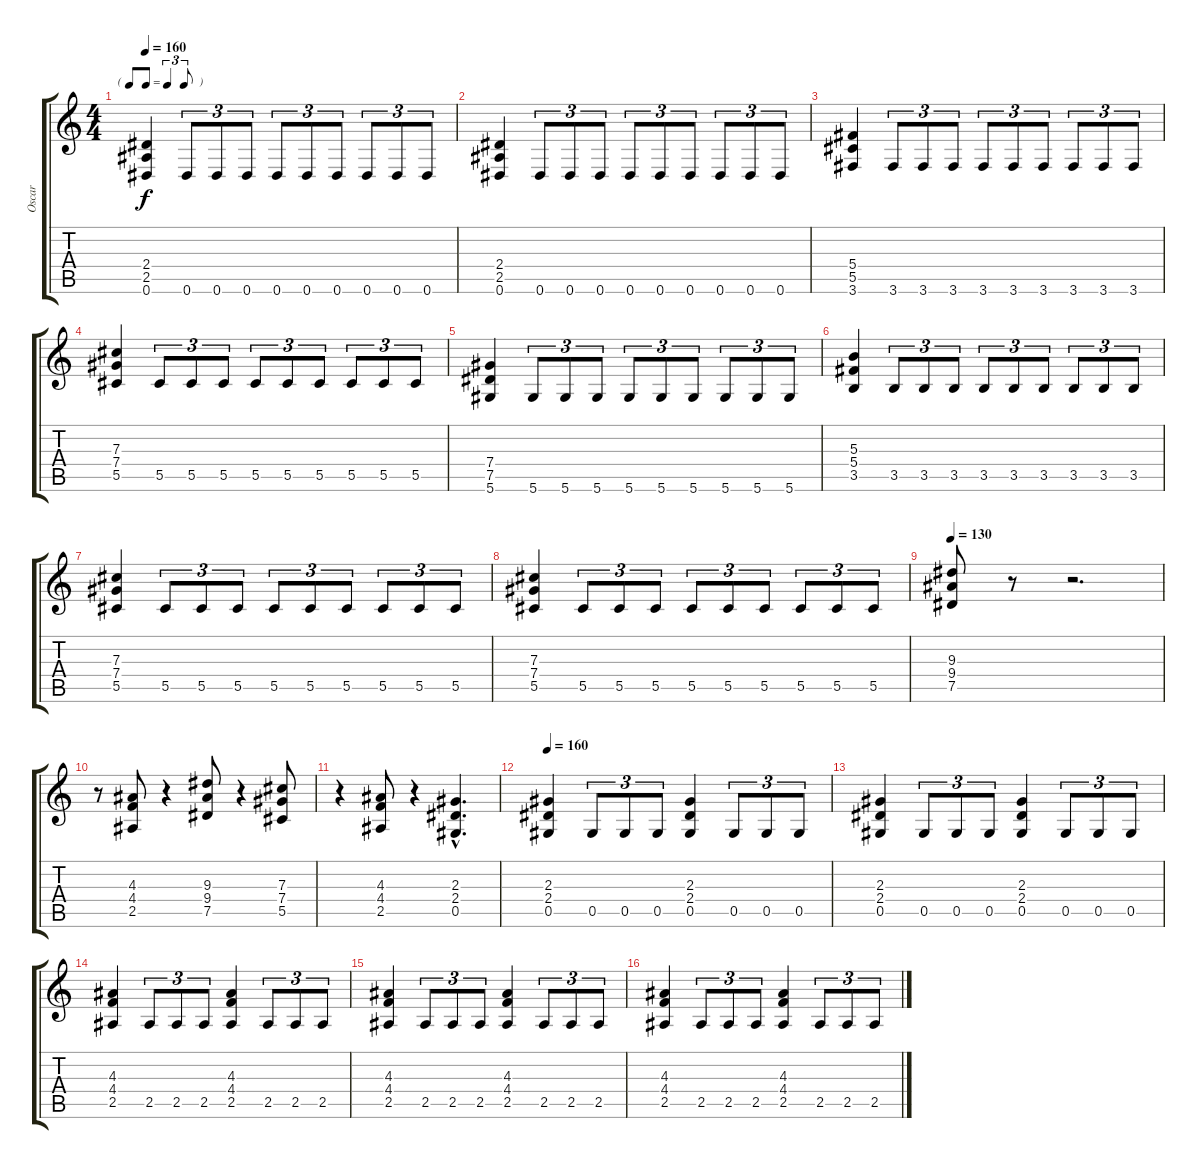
\track ("Oscar" "Oscar") {instrument distortionguitar}
\staff {score tabs}
\tuning (Eb4 Bb3 Gb3 Db3 Ab2 Eb2) {hide}
\ts (4 4)
\tf triplet8th
\tempo 160
\clef g2
\ks c
(2.4 2.5 0.6).4{dy f} 0.6.8{tu (3 2)} 0.6.8{tu (3 2)} 0.6.8{tu (3 2)} 0.6.8{tu (3 2)} 0.6.8{tu (3 2)} 0.6.8{tu (3 2)} 0.6.8{tu (3 2)} 0.6.8{tu (3 2)} 0.6.8{tu (3 2)} |
(2.4 2.5 0.6).4 0.6.8{tu (3 2)} 0.6.8{tu (3 2)} 0.6.8{tu (3 2)} 0.6.8{tu (3 2)} 0.6.8{tu (3 2)} 0.6.8{tu (3 2)} 0.6.8{tu (3 2)} 0.6.8{tu (3 2)} 0.6.8{tu (3 2)} |
(5.4 5.5 3.6).4 3.6.8{tu (3 2)} 3.6.8{tu (3 2)} 3.6.8{tu (3 2)} 3.6.8{tu (3 2)} 3.6.8{tu (3 2)} 3.6.8{tu (3 2)} 3.6.8{tu (3 2)} 3.6.8{tu (3 2)} 3.6.8{tu (3 2)} |
(7.3 7.4 5.5).4 5.5.8{tu (3 2)} 5.5.8{tu (3 2)} 5.5.8{tu (3 2)} 5.5.8{tu (3 2)} 5.5.8{tu (3 2)} 5.5.8{tu (3 2)} 5.5.8{tu (3 2)} 5.5.8{tu (3 2)} 5.5.8{tu (3 2)} |
(7.4 7.5 5.6).4 5.6.8{tu (3 2)} 5.6.8{tu (3 2)} 5.6.8{tu (3 2)} 5.6.8{tu (3 2)} 5.6.8{tu (3 2)} 5.6.8{tu (3 2)} 5.6.8{tu (3 2)} 5.6.8{tu (3 2)} 5.6.8{tu (3 2)} |
(5.3 5.4 3.5).4 3.5.8{tu (3 2)} 3.5.8{tu (3 2)} 3.5.8{tu (3 2)} 3.5.8{tu (3 2)} 3.5.8{tu (3 2)} 3.5.8{tu (3 2)} 3.5.8{tu (3 2)} 3.5.8{tu (3 2)} 3.5.8{tu (3 2)} |
(7.3 7.4 5.5).4 5.5.8{tu (3 2)} 5.5.8{tu (3 2)} 5.5.8{tu (3 2)} 5.5.8{tu (3 2)} 5.5.8{tu (3 2)} 5.5.8{tu (3 2)} 5.5.8{tu (3 2)} 5.5.8{tu (3 2)} 5.5.8{tu (3 2)} |
(7.3 7.4 5.5).4 5.5.8{tu (3 2)} 5.5.8{tu (3 2)} 5.5.8{tu (3 2)} 5.5.8{tu (3 2)} 5.5.8{tu (3 2)} 5.5.8{tu (3 2)} 5.5.8{tu (3 2)} 5.5.8{tu (3 2)} 5.5.8{tu (3 2)} |
\tempo 130
(9.3 9.4 7.5).8 r.8 r.2{d} |
r.8 (4.3 4.4 2.5).8 r.4 (9.3 9.4 7.5).8 r.4 (7.3 7.4 5.5).8 |
r.4 (4.3 4.4 2.5).8 r.4 (2.3{hac} 2.4{hac} 0.5{hac}).4{d} |
\tempo 160
(2.3 2.4 0.5).4 0.5.8{tu (3 2)} 0.5.8{tu (3 2)} 0.5.8{tu (3 2)} (2.3 2.4 0.5).4 0.5.8{tu (3 2)} 0.5.8{tu (3 2)} 0.5.8{tu (3 2)} |
(2.3 2.4 0.5).4 0.5.8{tu (3 2)} 0.5.8{tu (3 2)} 0.5.8{tu (3 2)} (2.3 2.4 0.5).4 0.5.8{tu (3 2)} 0.5.8{tu (3 2)} 0.5.8{tu (3 2)} |
(4.3 4.4 2.5).4 2.5.8{tu (3 2)} 2.5.8{tu (3 2)} 2.5.8{tu (3 2)} (4.3 4.4 2.5).4 2.5.8{tu (3 2)} 2.5.8{tu (3 2)} 2.5.8{tu (3 2)} |
(4.3 4.4 2.5).4 2.5.8{tu (3 2)} 2.5.8{tu (3 2)} 2.5.8{tu (3 2)} (4.3 4.4 2.5).4 2.5.8{tu (3 2)} 2.5.8{tu (3 2)} 2.5.8{tu (3 2)} |
(4.3 4.4 2.5).4 2.5.8{tu (3 2)} 2.5.8{tu (3 2)} 2.5.8{tu (3 2)} (4.3 4.4 2.5).4 2.5.8{tu (3 2)} 2.5.8{tu (3 2)} 2.5.8{tu (3 2)}
